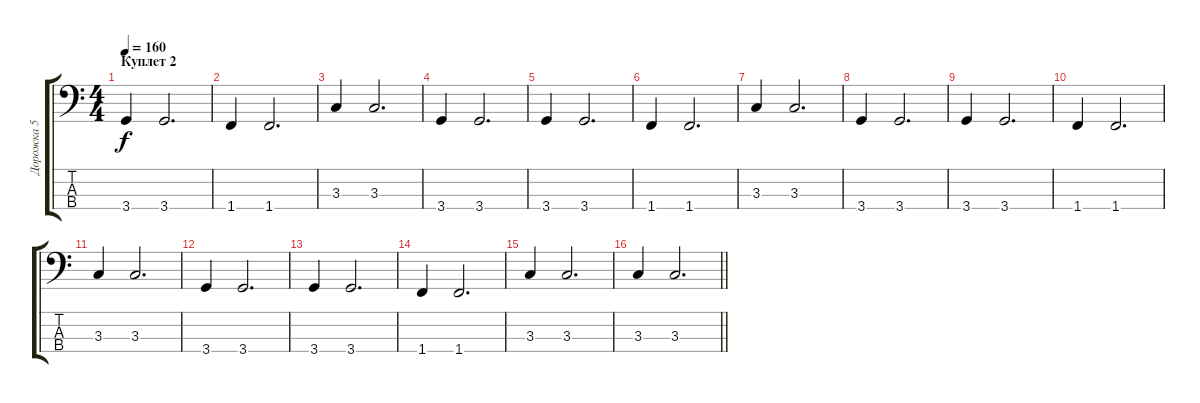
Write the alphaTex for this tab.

\track ("Дорожка 5" "Дорожка 5") {instrument slapbass2}
\staff {score tabs}
\tuning (G2 D2 A1 E1) {hide}
\ts (4 4)
\section ("" "Куплет 2")
\tempo 160
\clef f4
\ks c
3.4.4{dy f} 3.4.2{d} |
1.4.4 1.4.2{d} |
3.3.4 3.3.2{d} |
3.4.4 3.4.2{d} |
3.4.4 3.4.2{d} |
1.4.4 1.4.2{d} |
3.3.4 3.3.2{d} |
3.4.4 3.4.2{d} |
3.4.4 3.4.2{d} |
1.4.4 1.4.2{d} |
3.3.4 3.3.2{d} |
3.4.4 3.4.2{d} |
3.4.4 3.4.2{d} |
1.4.4 1.4.2{d} |
3.3.4 3.3.2{d} |
\barLineRight lightlight
3.3.4 3.3.2{d}
